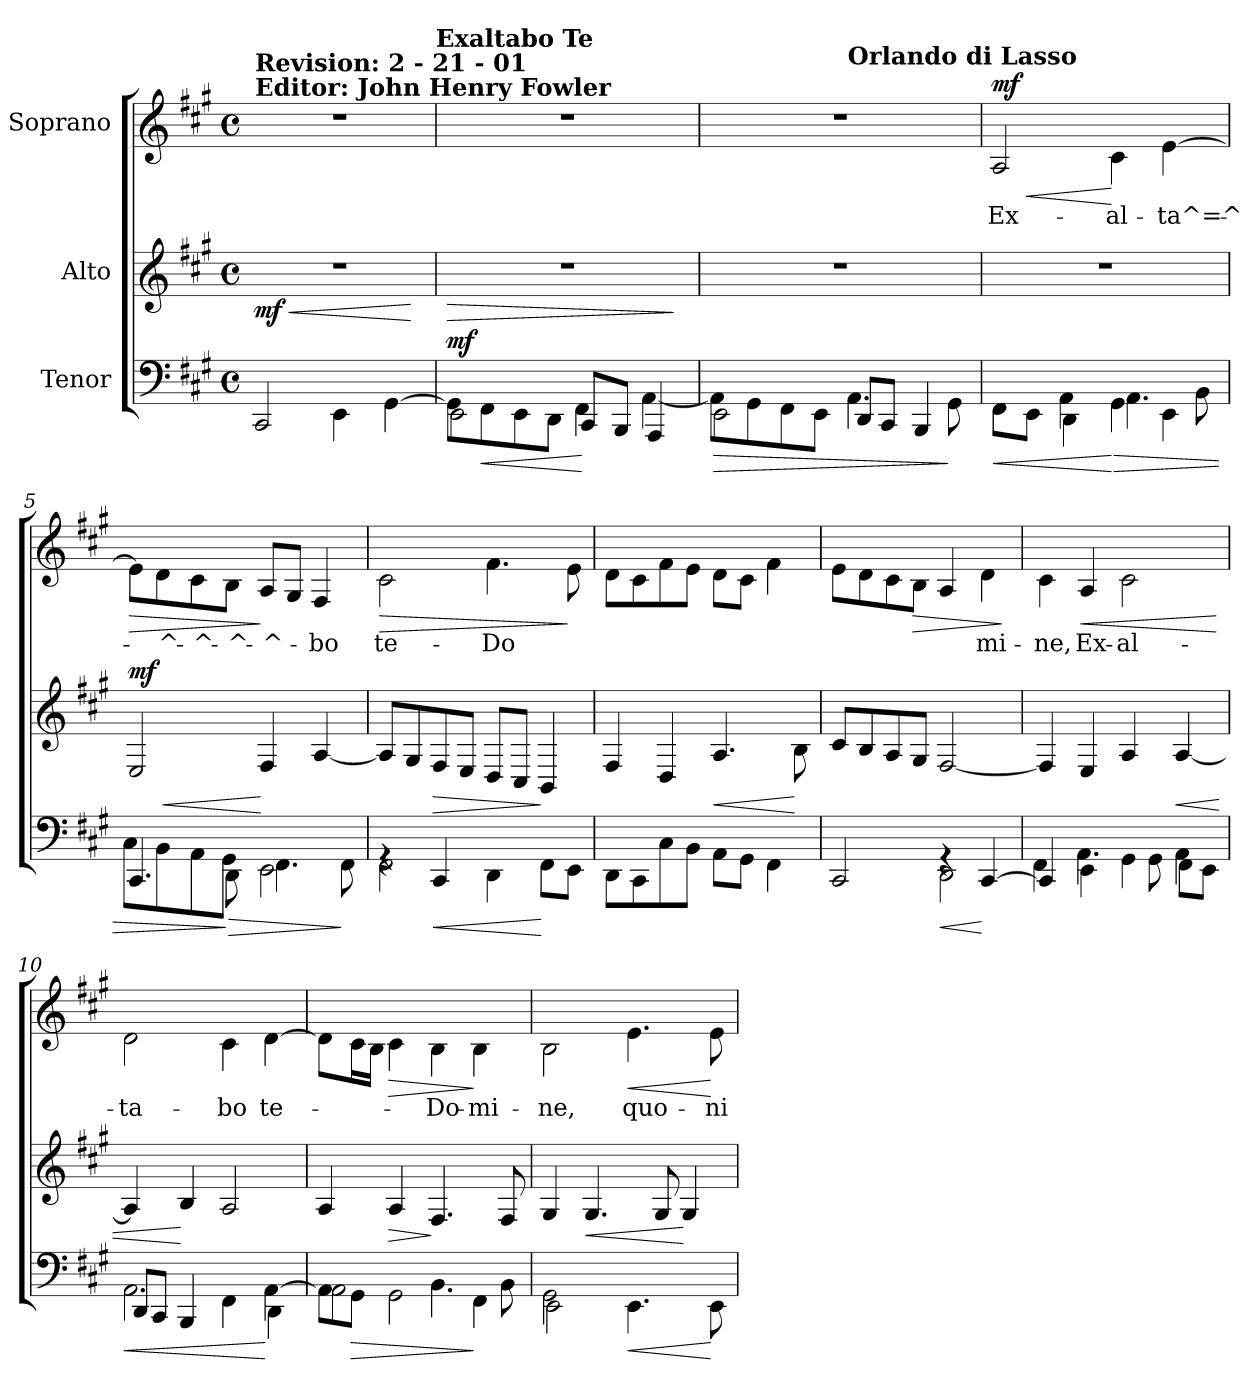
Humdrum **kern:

**kern	**dynam	**kern	**dynam	**kern	**text	**dynam
*part3	*part3	*part2	*part2	*part1	*part1	*part1
*staff3	*staff3	*staff2	*staff2	*staff1	*staff1	*staff1
*I"Tenor	*	*I"Alto	*	*I"Soprano	*	*
*clefF4	*	*clefG2	*	*clefG2	*	*
*ITrd-7c-12	*	*ITrd-7c-12	*	*ITrd-7c-12	*	*
*k[f#c#g#]	*	*k[f#c#g#]	*	*k[f#c#g#]	*	*
*A:	*	*A:	*	*A:	*	*
*M4/4	*	*M4/4	*	*M4/4	*	*
*met(c)	*	*met(c)	*	*met(c)	*	*
=1	=1	=1	=1	=1	=1	=1
!	!	!	!	!LO:TX:a:B:t=Editor&colon;  John Henry Fowler	!	!
!	!	!	!	!LO:TX:a:B:t=Revision&colon;  2  -  21  -  01	!	!
!	!	!	!LO:HP:b	!	!	!
!	!	!	!LO:DY:n=1:b	!	!	!
2C#/	.	1r	< mf	1r	.	.
4E\	.	.	.	.	.	.
[>4G#\	.	.	.	.	.	.
.	.	.	[	.	.	.
!	!	!	!	!LO:TX:a:B:t=Exaltabo Te	!	!
=2	=2	=2	=2	=2	=2	=2
!	!LO:HP:b	!	!LO:HP:b	!	!	!
*^	*	*	*	*	*	*
!	!	!LO:DY:n=1:a	!	!	!	!	!
8G#\L]	2E\	< mf	1r	>	1r	.	.
8F#\	.	.	.	.	.	.	.
8E\	.	.	.	.	.	.	.
8D\J	.	.	.	.	.	.	.
8C#/L	4F#\	[	.	.	.	.	.
8BB/J	.	.	.	.	.	.	.
4AA/	[>4A\	.	.	.	.	.	.
*v	*v	*	*	*	*	*	*
.	.	.	]	.	.	.
=3	=3	=3	=3	=3	=3	=3
!	!LO:HP:b	!	!	!	!	!
*^	*	*	*	*^	*	*
2E\	8A\L]	>	1r	.	1r	2ryy	.	.
.	8G#\	.	.	.	.	.	.	.
.	8F#\	.	.	.	.	.	.	.
.	8E\J	.	.	.	.	.	.	.
!	!	!	!	!	!	!LO:TX:a:B:t=Orlando di Lasso	!	!
4.A\	8D/L	.	.	.	.	2ryy	.	.
.	8C#/J	.	.	.	.	.	.	.
.	4BB/	.	.	.	.	.	.	.
8G#\	.	]	.	.	.	.	.	.
!!LO:LB:g=z
=4	=4	=4	=4	=4	=4	=4	=4	=4
!	!	!LO:HP:b	!	!	!	!	!LO:LY:b	!LO:HP:b
!	!	!	!	!	!	!	!	!LO:DY:n=1:a
*	*	*	*	*	*v	*v	*	*
8F#\L	4F#\	<	1r	.	2a/	Ex-	< mf
8E\J	.	.	.	.	.	.	.
4A\	4D\	.	.	.	.	.	.
!	!	!LO:HP:n=1:b	!	!	!	!LO:LY:b	!
4G#\	4.A\	[ >	.	.	4cc#\	-al-	[
!	!	!	!	!	!	!LO:LY:b	!
4E\	.	.	.	.	[>4ee\	-ta^=^-	.
.	8B\	.	.	.	.	.	.
=5	=5	=5	=5	=5	=5	=5	=5
!	!	!	!	!LO:HP:b	!	!	!LO:HP:b
!	!	!	!	!LO:DY:n=1:a	!	!	!
4.C#/	8c#\L	.	2e/	< mf	8ee\L]	.	>
!	!	!	!	!	!	!LO:LY:b	!
.	8B\	.	.	.	8dd\	-^-	.
!	!	!	!	!	!	!LO:LY:b	!
.	8A\	.	.	.	8cc#\	-^-	.
!	!	!LO:HP:n=1:b	!	!	!	!LO:LY:b	!
8D\	8G#\J	] >	.	.	8b\J	-^-	.
!	!	!	!	!	!	!LO:LY:b	!
2E\	4.F#\	.	4f#/	[	8a/L	-^-	]
.	.	.	.	.	8g#/J	.	.
!	!	!	!	!	!	!LO:LY:b	!
.	.	.	[<4a/	.	4f#/	-bo	.
.	8F#\	]	.	.	.	.	.
=6	=6	=6	=6	=6	=6	=6	=6
!	!	!	!	!	!	!LO:LY:b	!LO:HP:b
4rGG	2F#\	.	8a/L]	.	2cc#\	te-	>
.	.	.	8g#/	.	.	.	.
!	!	!LO:HP:b	!	!LO:HP:b	!	!	!
4C#/	.	<	8f#/	>	.	.	.
.	.	.	8e/J	.	.	.	.
!	!	!	!	!	!	!LO:LY:b	!
4D\	2ryy	.	8d/L	.	4.ff#\	-Do	.
.	.	.	8c#/J	.	.	.	.
8F#\L	.	[	4B/	]	.	.	.
8E\J	.	.	.	.	8ee\	.	]
*v	*v	*	*	*	*	*	*
=7	=7	=7	=7	=7	=7	=7
8D\L	.	4f#/	.	8dd\L	.	.
8C#\	.	.	.	8cc#\	.	.
8c#\	.	4d/	.	8ff#\	.	.
8B\J	.	.	.	8ee\J	.	.
!	!	!	!LO:HP:b	!	!	!
8A\L	.	4.a/	<	8dd\L	.	.
8G#\J	.	.	.	8cc#\J	.	.
4F#\	.	.	.	4ff#\	.	.
.	.	8b\	[	.	.	.
!!LO:LB:g=z
=8	=8	=8	=8	=8	=8	=8
*^	*	*	*	*	*	*
2C#/	2ryy	.	8cc#/L	.	8ee\L	.	.
.	.	.	8b/	.	8dd\	.	.
.	.	.	8a/	.	8cc#\	.	.
!	!	!	!	!	!	!	!LO:HP:b
.	.	.	8g#/J	.	8b\J	.	>
!	!	!LO:HP:b	!	!	!	!	!
4rGG	2D\	<	[<2f#/	.	4a/	.	.
!	!	!	!	!	!	!LO:LY:b	!
[<4C#/	.	[	.	.	4dd\	mi-	.
*v	*v	*	*	*	*	*	*
.	.	.	.	.	.	]
=9	=9	=9	=9	=9	=9	=9
*^	*	*	*	*	*	*
!	!	!	!	!	!	!LO:LY:b	!
4C#/]	4F#\	.	4f#/]	.	4cc#\	-ne,	.
!	!	!	!	!	!	!LO:LY:b	!LO:HP:b
4E\	4.A\	.	4e/	.	4a/	Ex-	<
!	!	!	!	!	!	!LO:LY:b	!
4G#\	.	.	4a/	.	2cc#\	-al-	.
.	8G#\	.	.	.	.	.	.
!	!	!	!	!LO:HP:b	!	!	!
4A\	8F#\L	.	[<4a/	<	.	.	.
.	8E\J	.	.	.	.	.	.
*v	*v	*	*	*	*	*	*
.	.	.	.	.	.	[
=10	=10	=10	=10	=10	=10	=10
!	!LO:HP:b	!	!	!	!LO:LY:b	!
*^	*	*	*	*	*	*
2.A\	8D/L	<	4a/]	.	2dd\	-ta-	.
.	8C#/J	.	.	.	.	.	.
.	4BB/	.	4b/	[	.	.	.
!	!	!	!	!	!	!LO:LY:b	!
.	4F#\	.	2a/	.	4cc#\	-bo	.
!	!	!	!	!	!	!LO:LY:b	!
[>4A\	4D\	[	.	.	[>4dd\	te-	.
=11	=11	=11	=11	=11	=11	=11	=11
8A\L]	2A\	.	4a/	.	8dd\L]	.	.
!	!	!LO:HP:b	!	!	!	!	!
8G#\J	.	>	.	.	16cc#\L	.	.
.	.	.	.	.	16b\JJ	.	.
!	!	!	!	!LO:HP:b	!	!	!LO:HP:b
2G#\	.	.	4a/	>	4cc#\	.	>
!	!	!	!	!	!	!LO:LY:b	!
.	4.B\	.	4.f#/	]	4b\	-Do-	.
!	!	!	!	!	!	!LO:LY:b	!
4F#\	.	]	.	.	4b\	-mi-	]
.	8B\	.	8f#/	.	.	.	.
!!LO:LB:g=z
=12	=12	=12	=12	=12	=12	=12	=12
!	!	!	!	!	!	!LO:LY:b	!
2G#\	2E\	.	4g#/	.	2b\	-ne,	.
!	!	!	!	!LO:HP:b	!	!	!
.	.	.	4.g#/	<	.	.	.
!	!	!LO:HP:b	!	!	!	!LO:LY:b	!LO:HP:b
4.E\	2ryy	<	.	.	4.ee\	quo-	<
.	.	.	8g#/	.	.	.	.
.	.	.	4g#/	[	.	.	.
!	!	!	!	!	!	!LO:LY:b	!
8E\	.	[	.	.	8ee\	-ni-	[
*v	*v	*	*	*	*	*	*
=	=	=	=	=	=	=
*-	*-	*-	*-	*-	*-	*-
